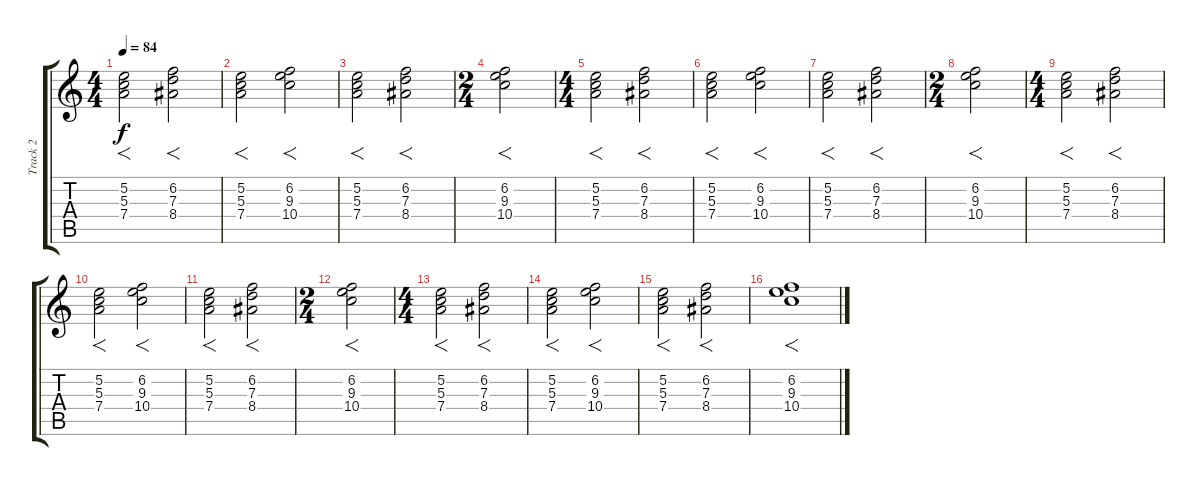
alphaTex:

\track ("Track 2" "Track 2") {instrument electricguitarjazz}
\staff {score tabs}
\tuning (E4 B3 G3 D3 A2 E2) {hide}
\ts (4 4)
\tempo 84
\clef g2
\ks c
(5.2 5.3 7.4).2{f dy f} (6.2 7.3 8.4).2{f} |
(5.2 5.3 7.4).2{f} (6.2 9.3 10.4).2{f} |
(5.2 5.3 7.4).2{f} (6.2 7.3 8.4).2{f} |
\ts (2 4)
(6.2 9.3 10.4).2{f} |
\ts (4 4)
(5.2 5.3 7.4).2{f} (6.2 7.3 8.4).2{f} |
(5.2 5.3 7.4).2{f} (6.2 9.3 10.4).2{f} |
(5.2 5.3 7.4).2{f} (6.2 7.3 8.4).2{f} |
\ts (2 4)
(6.2 9.3 10.4).2{f} |
\ts (4 4)
(5.2 5.3 7.4).2{f} (6.2 7.3 8.4).2{f} |
(5.2 5.3 7.4).2{f} (6.2 9.3 10.4).2{f} |
(5.2 5.3 7.4).2{f} (6.2 7.3 8.4).2{f} |
\ts (2 4)
(6.2 9.3 10.4).2{f} |
\ts (4 4)
(5.2 5.3 7.4).2{f} (6.2 7.3 8.4).2{f} |
(5.2 5.3 7.4).2{f} (6.2 9.3 10.4).2{f} |
(5.2 5.3 7.4).2{f} (6.2 7.3 8.4).2{f} |
(6.2 9.3 10.4).1{f}
